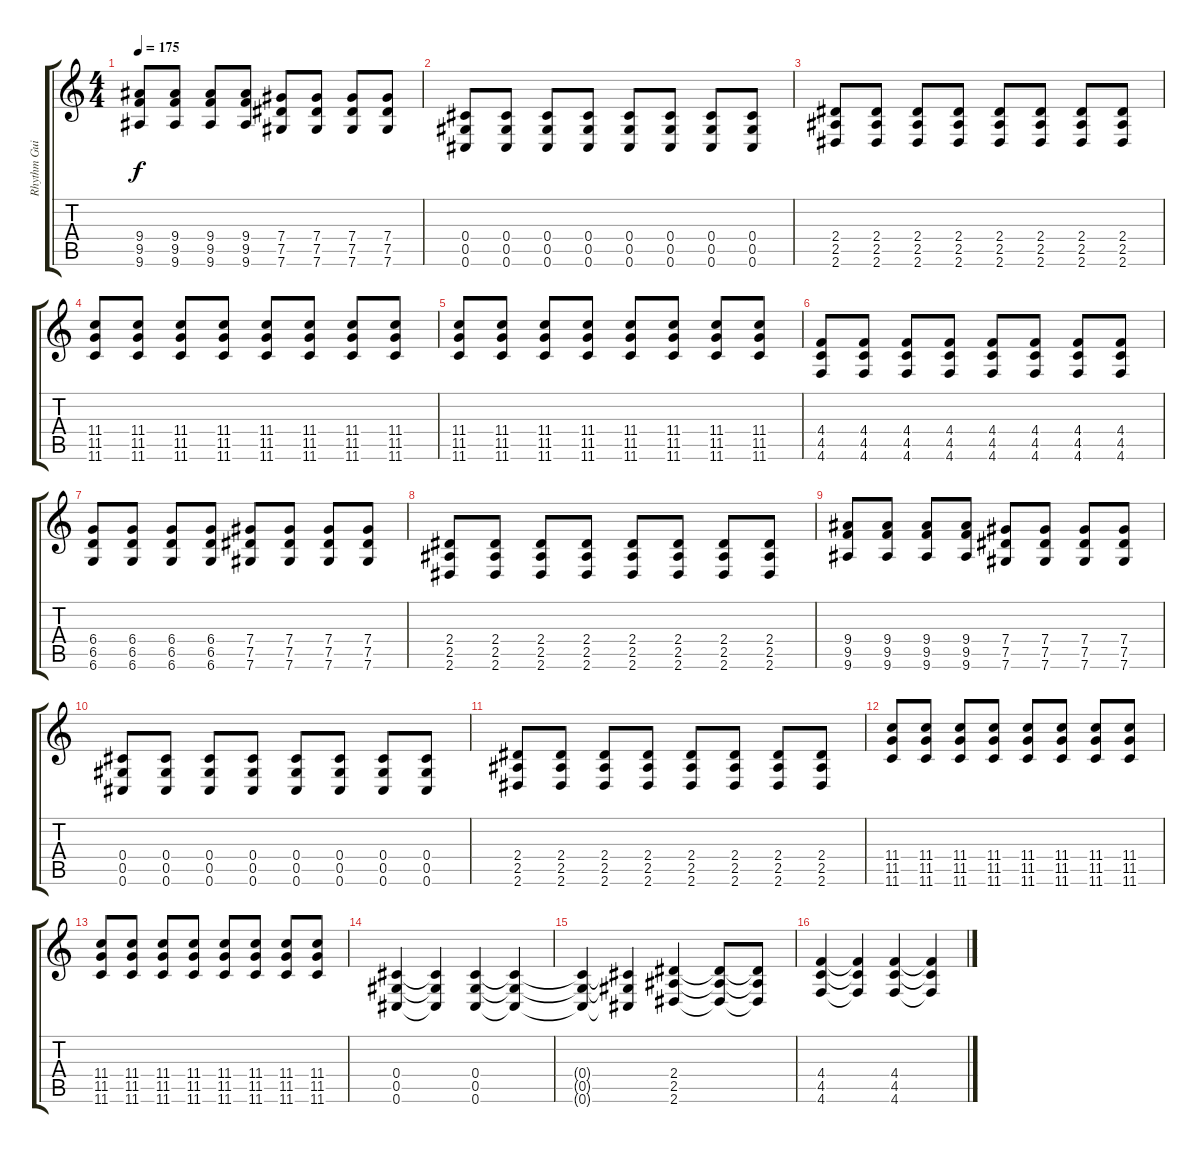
\track ("Rhythm Guitar" "Rhythm Gui") {instrument overdrivenguitar}
\staff {score tabs}
\tuning (Eb4 Bb3 Gb3 Db3 Ab2 Db2) {hide}
\ts (4 4)
\tempo 175
\clef g2
\ks c
(9.4 9.5 9.6).8{dy f} (9.4 9.5 9.6).8 (9.4 9.5 9.6).8 (9.4 9.5 9.6).8 (7.4 7.5 7.6).8 (7.4 7.5 7.6).8 (7.4 7.5 7.6).8 (7.4 7.5 7.6).8 |
(0.4 0.5 0.6).8 (0.4 0.5 0.6).8 (0.4 0.5 0.6).8 (0.4 0.5 0.6).8 (0.4 0.5 0.6).8 (0.4 0.5 0.6).8 (0.4 0.5 0.6).8 (0.4 0.5 0.6).8 |
(2.4 2.5 2.6).8 (2.4 2.5 2.6).8 (2.4 2.5 2.6).8 (2.4 2.5 2.6).8 (2.4 2.5 2.6).8 (2.4 2.5 2.6).8 (2.4 2.5 2.6).8 (2.4 2.5 2.6).8 |
(11.4 11.5 11.6).8 (11.4 11.5 11.6).8 (11.4 11.5 11.6).8 (11.4 11.5 11.6).8 (11.4 11.5 11.6).8 (11.4 11.5 11.6).8 (11.4 11.5 11.6).8 (11.4 11.5 11.6).8 |
(11.4 11.5 11.6).8 (11.4 11.5 11.6).8 (11.4 11.5 11.6).8 (11.4 11.5 11.6).8 (11.4 11.5 11.6).8 (11.4 11.5 11.6).8 (11.4 11.5 11.6).8 (11.4 11.5 11.6).8 |
(4.4 4.5 4.6).8 (4.4 4.5 4.6).8 (4.4 4.5 4.6).8 (4.4 4.5 4.6).8 (4.4 4.5 4.6).8 (4.4 4.5 4.6).8 (4.4 4.5 4.6).8 (4.4 4.5 4.6).8 |
(6.4 6.5 6.6).8 (6.4 6.5 6.6).8 (6.4 6.5 6.6).8 (6.4 6.5 6.6).8 (7.4 7.5 7.6).8 (7.4 7.5 7.6).8 (7.4 7.5 7.6).8 (7.4 7.5 7.6).8 |
(2.4 2.5 2.6).8 (2.4 2.5 2.6).8 (2.4 2.5 2.6).8 (2.4 2.5 2.6).8 (2.4 2.5 2.6).8 (2.4 2.5 2.6).8 (2.4 2.5 2.6).8 (2.4 2.5 2.6).8 |
(9.4 9.5 9.6).8 (9.4 9.5 9.6).8 (9.4 9.5 9.6).8 (9.4 9.5 9.6).8 (7.4 7.5 7.6).8 (7.4 7.5 7.6).8 (7.4 7.5 7.6).8 (7.4 7.5 7.6).8 |
(0.4 0.5 0.6).8 (0.4 0.5 0.6).8 (0.4 0.5 0.6).8 (0.4 0.5 0.6).8 (0.4 0.5 0.6).8 (0.4 0.5 0.6).8 (0.4 0.5 0.6).8 (0.4 0.5 0.6).8 |
(2.4 2.5 2.6).8 (2.4 2.5 2.6).8 (2.4 2.5 2.6).8 (2.4 2.5 2.6).8 (2.4 2.5 2.6).8 (2.4 2.5 2.6).8 (2.4 2.5 2.6).8 (2.4 2.5 2.6).8 |
(11.4 11.5 11.6).8 (11.4 11.5 11.6).8 (11.4 11.5 11.6).8 (11.4 11.5 11.6).8 (11.4 11.5 11.6).8 (11.4 11.5 11.6).8 (11.4 11.5 11.6).8 (11.4 11.5 11.6).8 |
(11.4 11.5 11.6).8 (11.4 11.5 11.6).8 (11.4 11.5 11.6).8 (11.4 11.5 11.6).8 (11.4 11.5 11.6).8 (11.4 11.5 11.6).8 (11.4 11.5 11.6).8 (11.4 11.5 11.6).8 |
(0.4 0.5 0.6).4 (0.4{t} 0.5{t} 0.6{t}).4 (0.4 0.5 0.6).4 (0.4{t} 0.5{t} 0.6{t}).4 |
(0.4{t} 0.5{t} 0.6{t}).4 (0.4{t} 0.5{t} 0.6{t}).4 (2.4 2.5 2.6).4 (2.4{t} 2.5{t} 2.6{t}).8 (2.4{t} 2.5{t} 2.6{t}).8 |
(4.4 4.5 4.6).4 (4.4{t} 4.5{t} 4.6{t}).4 (4.4 4.5 4.6).4 (4.4{t} 4.5{t} 4.6{t}).4
